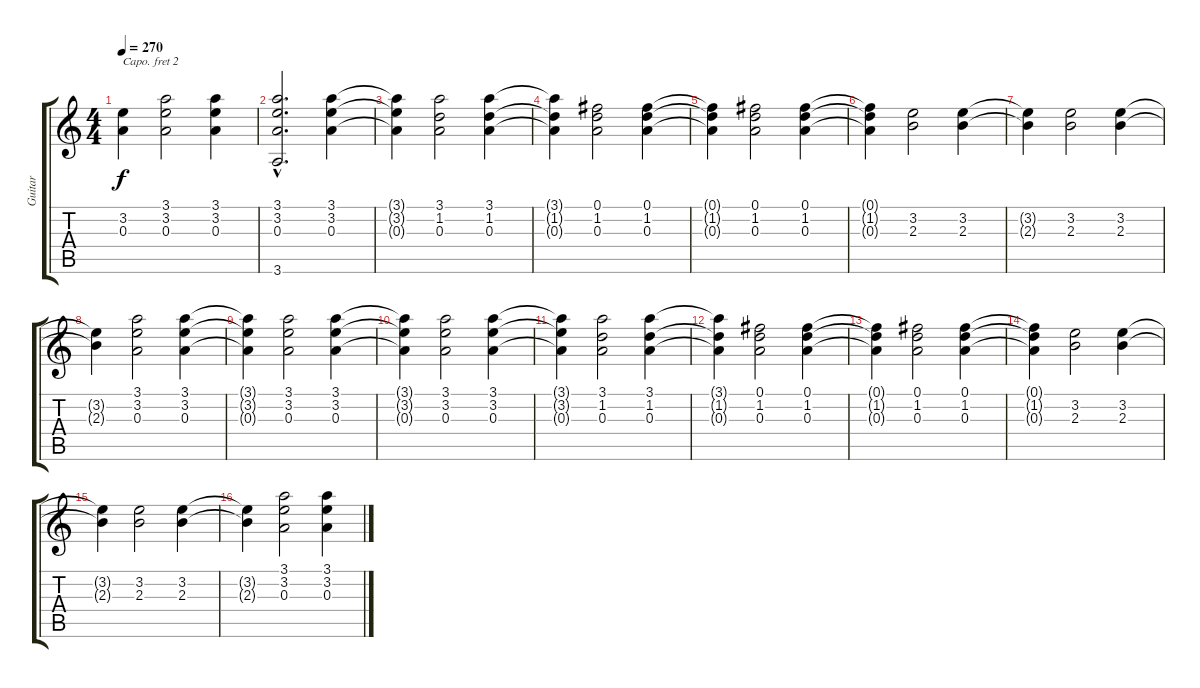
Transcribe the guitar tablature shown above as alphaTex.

\track ("Guitar" "Guitar") {instrument acousticguitarnylon}
\staff {score tabs}
\capo 2
\tuning (E4 B3 G3 D3 A2 E2) {hide}
\ts (4 4)
\tempo 270
\clef g2
\ks c
(3.2{t} 0.3{t}).4{dy f} (3.1 3.2 0.3).2 (3.1 3.2 0.3).4 |
(3.1{hac} 3.2{hac} 0.3{hac} 3.6{hac}).2{d} (3.1 3.2 0.3).4 |
(3.1{t} 3.2{t} 0.3{t}).4 (3.1 1.2 0.3).2 (3.1 1.2 0.3).4 |
(3.1{t} 1.2{t} 0.3{t}).4 (0.1 1.2 0.3).2 (0.1 1.2 0.3).4 |
(0.1{t} 1.2{t} 0.3{t}).4 (0.1 1.2 0.3).2 (0.1 1.2 0.3).4 |
(0.1{t} 1.2{t} 0.3{t}).4 (3.2 2.3).2 (3.2 2.3).4 |
(3.2{t} 2.3{t}).4 (3.2 2.3).2 (3.2 2.3).4 |
(3.2{t} 2.3{t}).4 (3.1 3.2 0.3).2 (3.1 3.2 0.3).4 |
(3.1{t} 3.2{t} 0.3{t}).4 (3.1 3.2 0.3).2 (3.1 3.2 0.3).4 |
(3.1{t} 3.2{t} 0.3{t}).4 (3.1 3.2 0.3).2 (3.1 3.2 0.3).4 |
(3.1{t} 3.2{t} 0.3{t}).4 (3.1 1.2 0.3).2 (3.1 1.2 0.3).4 |
(3.1{t} 1.2{t} 0.3{t}).4 (0.1 1.2 0.3).2 (0.1 1.2 0.3).4 |
(0.1{t} 1.2{t} 0.3{t}).4 (0.1 1.2 0.3).2 (0.1 1.2 0.3).4 |
(0.1{t} 1.2{t} 0.3{t}).4 (3.2 2.3).2 (3.2 2.3).4 |
(3.2{t} 2.3{t}).4 (3.2 2.3).2 (3.2 2.3).4 |
(3.2{t} 2.3{t}).4 (3.1 3.2 0.3).2 (3.1 3.2 0.3).4
